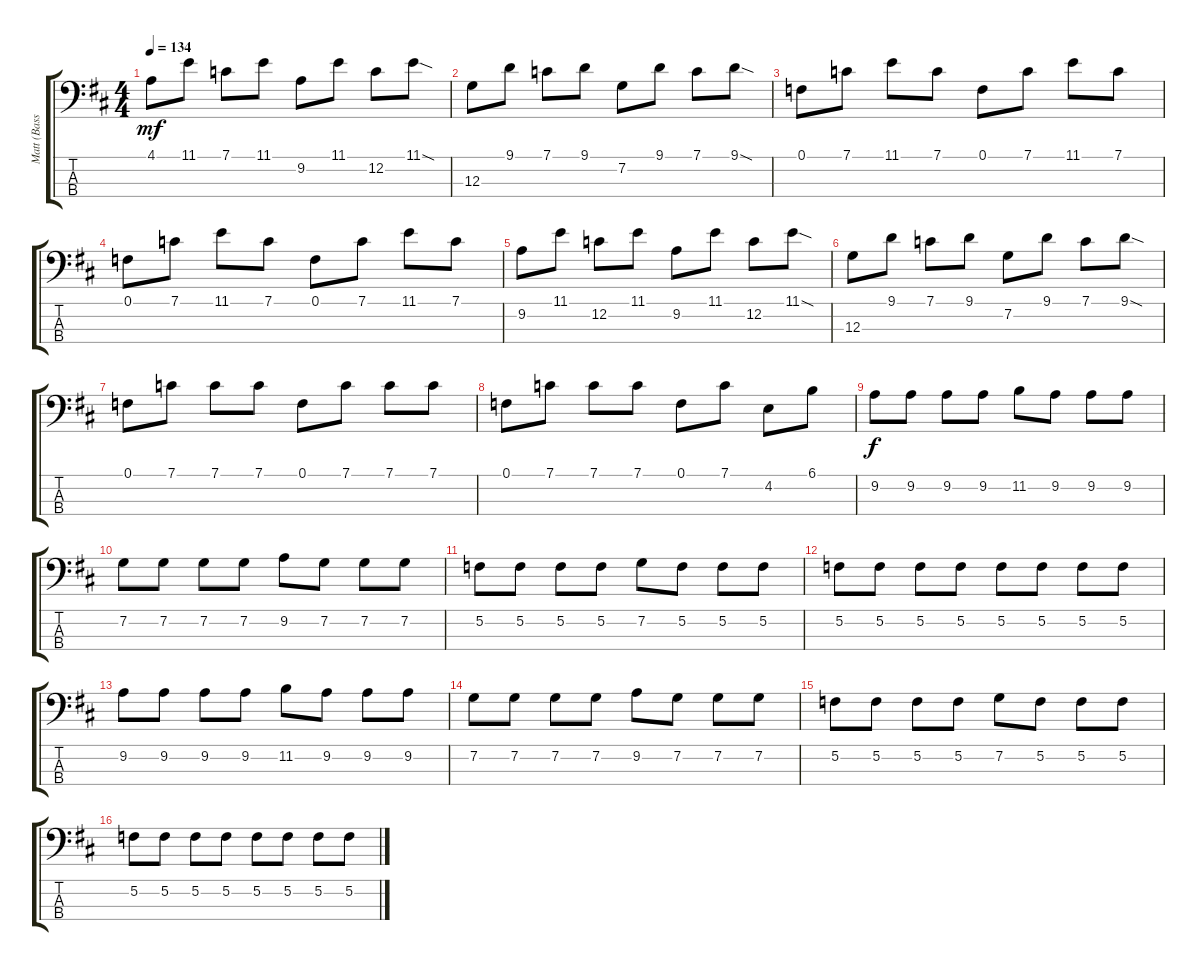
\track ("Matt (Bass) " "Matt (Bass") {instrument electricbasspick}
\staff {score tabs}
\tuning (F2 C2 G1 D1) {hide}
\ts (4 4)
\tempo 134
\clef f4
\ks d
4.1.8{dy mf} 11.1.8 7.1.8 11.1.8 9.2.8 11.1.8 12.2.8 11.1{sod}.8 |
12.3.8 9.1.8 7.1.8 9.1.8 7.2.8 9.1.8 7.1.8 9.1{sod}.8 |
0.1.8 7.1.8 11.1.8 7.1.8 0.1.8 7.1.8 11.1.8 7.1.8 |
0.1.8 7.1.8 11.1.8 7.1.8 0.1.8 7.1.8 11.1.8 7.1.8 |
9.2.8 11.1.8 12.2.8 11.1.8 9.2.8 11.1.8 12.2.8 11.1{sod}.8 |
12.3.8 9.1.8 7.1.8 9.1.8 7.2.8 9.1.8 7.1.8 9.1{sod}.8 |
0.1.8 7.1.8 7.1.8 7.1.8 0.1.8 7.1.8 7.1.8 7.1.8 |
0.1.8 7.1.8 7.1.8 7.1.8 0.1.8 7.1.8 4.2.8 6.1.8 |
9.2.8{dy f} 9.2.8 9.2.8 9.2.8 11.2.8 9.2.8 9.2.8 9.2.8 |
7.2.8 7.2.8 7.2.8 7.2.8 9.2.8 7.2.8 7.2.8 7.2.8 |
5.2.8 5.2.8 5.2.8 5.2.8 7.2.8 5.2.8 5.2.8 5.2.8 |
5.2.8 5.2.8 5.2.8 5.2.8 5.2.8 5.2.8 5.2.8 5.2.8 |
9.2.8 9.2.8 9.2.8 9.2.8 11.2.8 9.2.8 9.2.8 9.2.8 |
7.2.8 7.2.8 7.2.8 7.2.8 9.2.8 7.2.8 7.2.8 7.2.8 |
5.2.8 5.2.8 5.2.8 5.2.8 7.2.8 5.2.8 5.2.8 5.2.8 |
5.2.8 5.2.8 5.2.8 5.2.8 5.2.8 5.2.8 5.2.8 5.2.8
